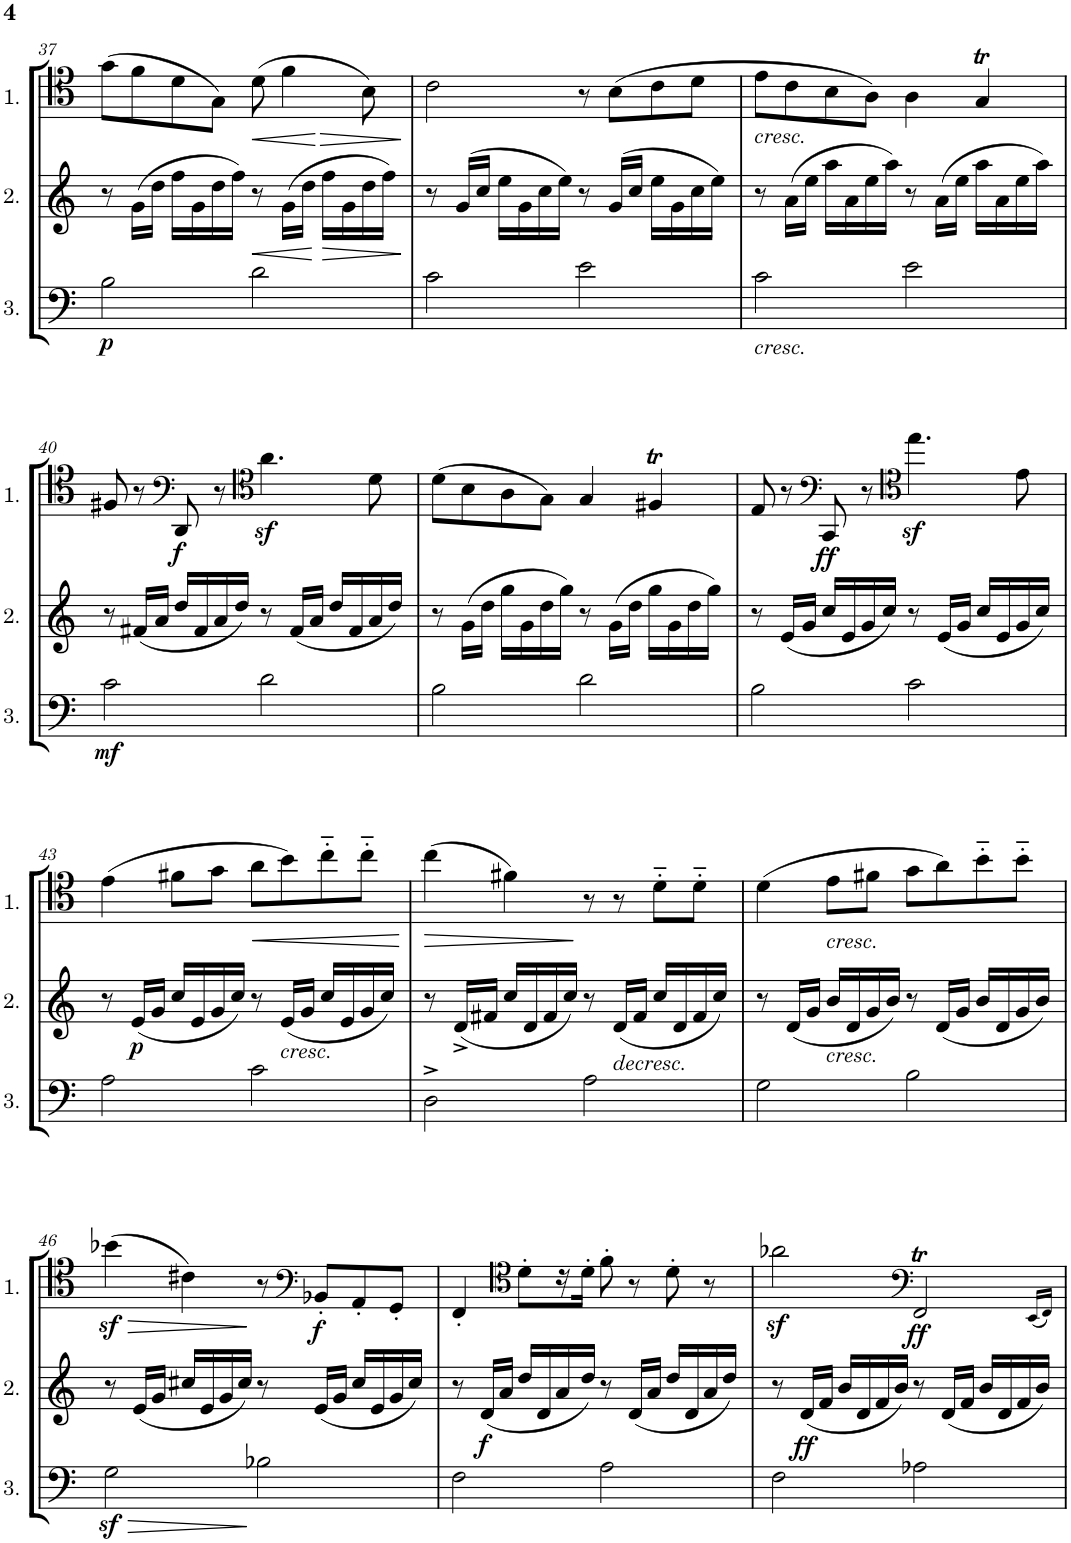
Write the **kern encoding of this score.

**kern	**dynam	**kern	**dynam	**kern	**dynam
*part3	*part3	*part2	*part2	*part1	*part1
*staff3	*staff3	*staff2	*staff2	*staff1	*staff1
*I"Cello 3	*	*I"Cello 2	*	*I"Cello 1	*
!!LO:PB:g=z
*clefF4	*	*clefG2	*	*clefC4	*
*k[]	*	*k[]	*	*k[]	*
*M4/4	*	*M4/4	*	*M4/4	*
*met(c)	*	*met(c)	*	*met(c)	*
=37	=37	=37	=37	=37	=37
!	!LO:DY:b	!	!	!	!
2B\	p	8r	.	(8g\L	.
.	.	(16g\LL	.	8f\	.
.	.	16dd\JJ	.	.	.
.	.	16ff\LL	.	8d\	.
.	.	16g\	.	.	.
.	.	16dd\	.	8G\J)	.
.	.	16ff\JJ)	.	.	.
!	!	!	!LO:HP:b	!	!LO:HP:b
2d\	.	8r	<	(8d\	<
.	.	(16g\LL	.	4f\	.
.	.	16dd\JJ	.	.	.
!	!	!	!LO:HP:n=1:b	!	!
.	.	16ff\LL	[ >	.	.
.	.	16g\	.	.	.
!	!	!	!	!	!LO:HP:n=1:b
.	.	16dd\	.	8B\)	[ >
.	.	16ff\JJ)	.	.	.
.	.	.	]	.	]
=38	=38	=38	=38	=38	=38
2c\	.	8r	.	2c\	.
.	.	(16g/LL	.	.	.
.	.	16cc/JJ	.	.	.
.	.	16ee\LL	.	.	.
.	.	16g\	.	.	.
.	.	16cc\	.	.	.
.	.	16ee\JJ)	.	.	.
2e\	.	8r	.	8r	.
.	.	(16g/LL	.	(8B\L	.
.	.	16cc/JJ	.	.	.
.	.	16ee\LL	.	8c\	.
.	.	16g\	.	.	.
.	.	16cc\	.	8d\J	.
.	.	16ee\JJ)	.	.	.
=39	=39	=39	=39	=39	=39
!	!	!	!	!LO:TX:b:i:t=cresc.	!
!LO:TX:b:i:t=cresc.	!	!	!	!	!
2c\	.	8r	.	8e\L	.
.	.	(16a\LL	.	8c\	.
.	.	16ee\JJ	.	.	.
.	.	16aa\LL	.	8B\	.
.	.	16a\	.	.	.
.	.	16ee\	.	8A\J)	.
.	.	16aa\JJ)	.	.	.
2e\	.	8r	.	4A\	.
.	.	(16a\LL	.	.	.
.	.	16ee\JJ	.	.	.
.	.	16aa\LL	.	4GT/	.
.	.	16a\	.	.	.
.	.	16ee\	.	.	.
.	.	16aa\JJ)	.	.	.
!!LO:LB:g=z
=40	=40	=40	=40	=40	=40
!	!LO:DY:b	!	!	!	!
2c\	mf	8r	.	8F#X/	.
.	.	(16f#X/LL	.	8r	.
.	.	16a/JJ	.	.	.
*	*	*	*	*clefF4	*
!	!	!	!	!	!LO:DY:b
.	.	16dd/LL	.	8DD/	f
.	.	16f#/	.	.	.
.	.	16a/	.	8r	.
.	.	16dd/JJ)	.	.	.
*	*	*	*	*clefC4	*
2d\	.	8r	.	4.az<\	.
.	.	(16f#/LL	.	.	.
.	.	16a/JJ	.	.	.
.	.	16dd/LL	.	.	.
.	.	16f#/	.	.	.
.	.	16a/	.	8d\	.
.	.	16dd/JJ)	.	.	.
=41	=41	=41	=41	=41	=41
2B\	.	8r	.	(8d\L	.
.	.	(16g\LL	.	8B\	.
.	.	16dd\JJ	.	.	.
.	.	16gg\LL	.	8A\	.
.	.	16g\	.	.	.
.	.	16dd\	.	8G\J)	.
.	.	16gg\JJ)	.	.	.
2d\	.	8r	.	4G/	.
.	.	(16g\LL	.	.	.
.	.	16dd\JJ	.	.	.
.	.	16gg\LL	.	4F#Xt/	.
.	.	16g\	.	.	.
.	.	16dd\	.	.	.
.	.	16gg\JJ)	.	.	.
=42	=42	=42	=42	=42	=42
2B\	.	8r	.	8E/	.
.	.	(16e/LL	.	8r	.
.	.	16g/JJ	.	.	.
*	*	*	*	*clefF4	*
!	!	!	!	!	!LO:DY:b
.	.	16cc/LL	.	8CC/	ff
.	.	16e/	.	.	.
.	.	16g/	.	8r	.
.	.	16cc/JJ)	.	.	.
*	*	*	*	*clefC4	*
2c\	.	8r	.	4.eez<\	.
.	.	(16e/LL	.	.	.
.	.	16g/JJ	.	.	.
.	.	16cc/LL	.	.	.
.	.	16e/	.	.	.
.	.	16g/	.	8e\	.
.	.	16cc/JJ)	.	.	.
!!LO:LB:g=z
=43	=43	=43	=43	=43	=43
2A\	.	8r	.	(4e\	.
!	!	!	!LO:DY:b	!	!
.	.	(16e/LL	p	.	.
.	.	16g/JJ	.	.	.
.	.	16cc/LL	.	8f#X\L	.
.	.	16e/	.	.	.
.	.	16g/	.	8g\J	.
.	.	16cc/JJ)	.	.	.
!	!	!	!	!	!LO:HP:b
2c\	.	8r	.	8a\L	<
!	!	!LO:TX:b:i:t=cresc.	!	!	!
.	.	(16e/LL	.	8b\)	.
.	.	16g/JJ	.	.	.
.	.	16cc/LL	.	8cc'~\	.
.	.	16e/	.	.	.
.	.	16g/	.	8cc'~\J	.
.	.	16cc/JJ)	.	.	.
.	.	.	.	.	[
=44	=44	=44	=44	=44	=44
!	!	!	!	!	!LO:HP:b
2D^\	.	8r	.	(4cc\	>
.	.	(16d^/LL	.	.	.
.	.	16f#X/JJ	.	.	.
.	.	16cc/LL	.	4f#X\)	.
.	.	16d/	.	.	.
.	.	16f#/	.	.	.
.	.	16cc/JJ)	.	.	.
2A\	.	8r	.	8r	]
!	!	!LO:TX:b:i:t=decresc.	!	!	!
.	.	(16d/LL	.	8r	.
.	.	16f#/JJ	.	.	.
.	.	16cc/LL	.	8d'~\L	.
.	.	16d/	.	.	.
.	.	16f#/	.	8d'~\J	.
.	.	16cc/JJ)	.	.	.
=45	=45	=45	=45	=45	=45
2G\	.	8r	.	(4d\	.
.	.	(16d/LL	.	.	.
.	.	16g/JJ	.	.	.
!	!	!	!	!LO:TX:b:i:t=cresc.	!
!	!	!LO:TX:b:i:t=cresc.	!	!	!
.	.	16b/LL	.	8e\L	.
.	.	16d/	.	.	.
.	.	16g/	.	8f#X\J	.
.	.	16b/JJ)	.	.	.
2B\	.	8r	.	8g\L	.
.	.	(16d/LL	.	8a\)	.
.	.	16g/JJ	.	.	.
.	.	16b/LL	.	8b'~\	.
.	.	16d/	.	.	.
.	.	16g/	.	8b'~\J	.
.	.	16b/JJ)	.	.	.
!!LO:LB:g=z
=46	=46	=46	=46	=46	=46
!	!LO:HP:b	!	!	!	!LO:HP:b
2Gz<\	>	8r	.	(4b-Xz<\	>
.	.	(16e/LL	.	.	.
.	.	16g/JJ	.	.	.
.	.	16cc#X/LL	.	4c#X\)	.
.	.	16e/	.	.	.
.	.	16g/	.	.	.
.	.	16cc#/JJ)	.	.	.
2B-X\	]	8r	.	8r	]
*	*	*	*	*clefF4	*
!	!	!	!	!	!LO:DY:b
.	.	(16e/LL	.	8BB-X'/L	f
.	.	16g/JJ	.	.	.
.	.	16cc#/LL	.	8AA'/	.
.	.	16e/	.	.	.
.	.	16g/	.	8GG'/J	.
.	.	16cc#/JJ)	.	.	.
=47	=47	=47	=47	=47	=47
2F\	.	8r	.	4FF'/	.
!	!	!	!LO:DY:b	!	!
.	.	(16d/LL	f	.	.
.	.	16a/JJ	.	.	.
*	*	*	*	*clefC4	*
.	.	16dd/LL	.	8d'\L	.
.	.	16d/	.	.	.
.	.	16a/	.	16r	.
.	.	16dd/JJ)	.	16d'\JJ	.
2A\	.	8r	.	8f'\	.
.	.	(16d/LL	.	8r	.
.	.	16a/JJ	.	.	.
.	.	16dd/LL	.	8d'\	.
.	.	16d/	.	.	.
.	.	16a/	.	8r	.
.	.	16dd/JJ)	.	.	.
=48	=48	=48	=48	=48	=48
2F\	.	8r	.	2a-Xz<\	.
!	!	!	!LO:DY:b	!	!
.	.	(16d/LL	ff	.	.
.	.	16f/JJ	.	.	.
.	.	16b/LL	.	.	.
.	.	16d/	.	.	.
.	.	16f/	.	.	.
.	.	16b/JJ)	.	.	.
*	*	*	*	*clefF4	*
!	!	!	!	!	!LO:DY:b
2A-X\	.	8r	.	2FFT/	ff
.	.	(16d/LL	.	.	.
.	.	16f/JJ	.	.	.
.	.	16b/LL	.	.	.
.	.	16d/	.	.	.
.	.	16f/	.	.	.
.	.	16b/JJ)	.	.	.
.	.	.	.	(16qEE/LL	.
.	.	.	.	16qFF/JJ)	.
=	=	=	=	=	=
*-	*-	*-	*-	*-	*-
